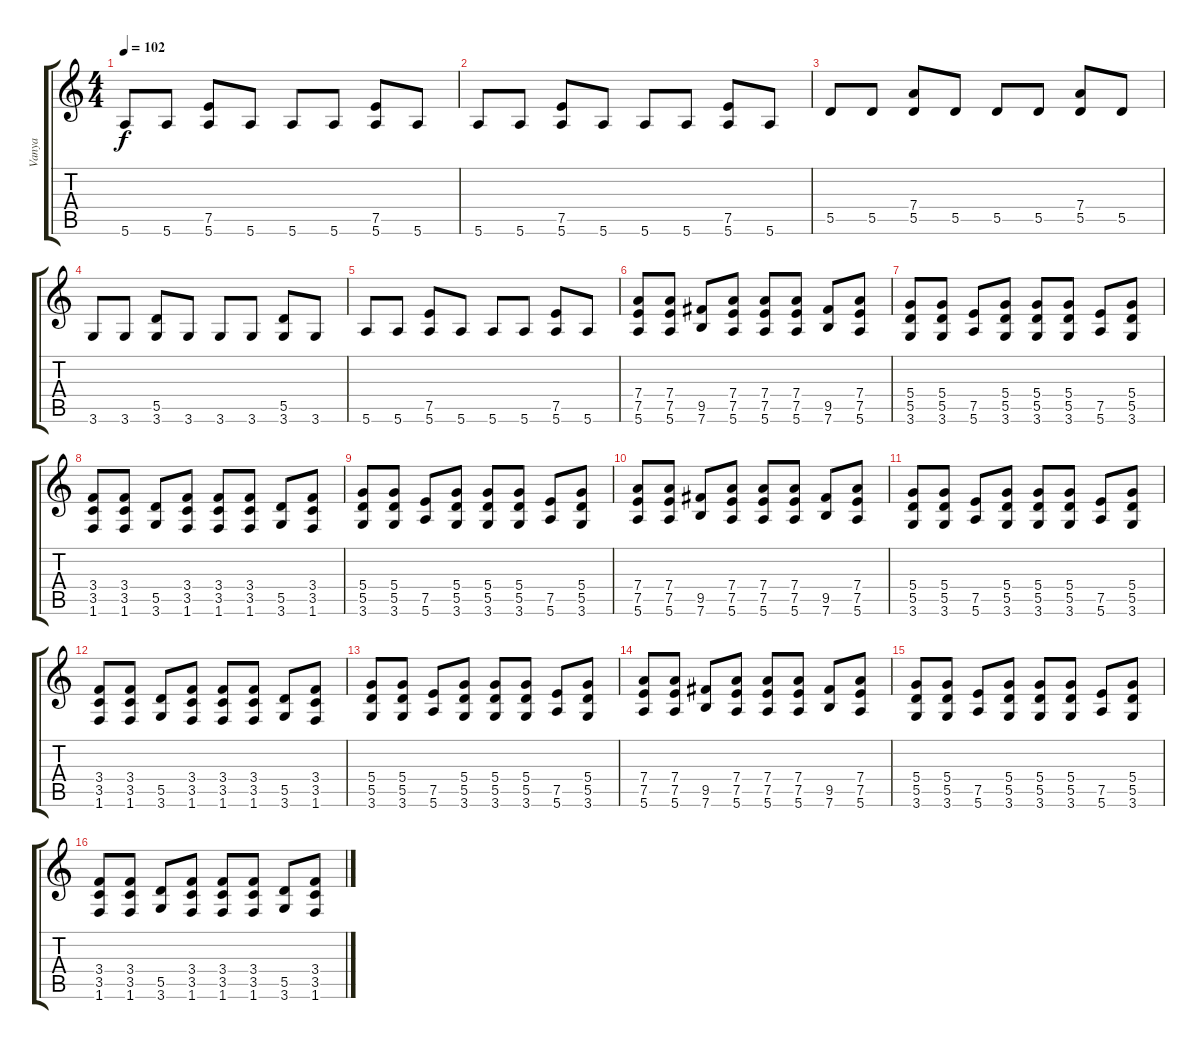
\track ("Vanya" "Vanya") {instrument distortionguitar}
\staff {score tabs}
\tuning (E4 B3 G3 D3 A2 E2) {hide}
\ts (4 4)
\tempo 102
\clef g2
\ks c
5.6.8{dy f} 5.6.8 (7.5 5.6).8 5.6.8 5.6.8 5.6.8 (7.5 5.6).8 5.6.8 |
5.6.8 5.6.8 (7.5 5.6).8 5.6.8 5.6.8 5.6.8 (7.5 5.6).8 5.6.8 |
5.5.8 5.5.8 (7.4 5.5).8 5.5.8 5.5.8 5.5.8 (7.4 5.5).8 5.5.8 |
3.6.8 3.6.8 (5.5 3.6).8 3.6.8 3.6.8 3.6.8 (5.5 3.6).8 3.6.8 |
5.6.8 5.6.8 (7.5 5.6).8 5.6.8 5.6.8 5.6.8 (7.5 5.6).8 5.6.8 |
(7.4 7.5 5.6).8 (7.4 7.5 5.6).8 (9.5 7.6).8 (7.4 7.5 5.6).8 (7.4 7.5 5.6).8 (7.4 7.5 5.6).8 (9.5 7.6).8 (7.4 7.5 5.6).8 |
(5.4 5.5 3.6).8 (5.4 5.5 3.6).8 (7.5 5.6).8 (5.4 5.5 3.6).8 (5.4 5.5 3.6).8 (5.4 5.5 3.6).8 (7.5 5.6).8 (5.4 5.5 3.6).8 |
(3.4 3.5 1.6).8 (3.4 3.5 1.6).8 (5.5 3.6).8 (3.4 3.5 1.6).8 (3.4 3.5 1.6).8 (3.4 3.5 1.6).8 (5.5 3.6).8 (3.4 3.5 1.6).8 |
(5.4 5.5 3.6).8 (5.4 5.5 3.6).8 (7.5 5.6).8 (5.4 5.5 3.6).8 (5.4 5.5 3.6).8 (5.4 5.5 3.6).8 (7.5 5.6).8 (5.4 5.5 3.6).8 |
(7.4 7.5 5.6).8 (7.4 7.5 5.6).8 (9.5 7.6).8 (7.4 7.5 5.6).8 (7.4 7.5 5.6).8 (7.4 7.5 5.6).8 (9.5 7.6).8 (7.4 7.5 5.6).8 |
(5.4 5.5 3.6).8 (5.4 5.5 3.6).8 (7.5 5.6).8 (5.4 5.5 3.6).8 (5.4 5.5 3.6).8 (5.4 5.5 3.6).8 (7.5 5.6).8 (5.4 5.5 3.6).8 |
(3.4 3.5 1.6).8 (3.4 3.5 1.6).8 (5.5 3.6).8 (3.4 3.5 1.6).8 (3.4 3.5 1.6).8 (3.4 3.5 1.6).8 (5.5 3.6).8 (3.4 3.5 1.6).8 |
(5.4 5.5 3.6).8 (5.4 5.5 3.6).8 (7.5 5.6).8 (5.4 5.5 3.6).8 (5.4 5.5 3.6).8 (5.4 5.5 3.6).8 (7.5 5.6).8 (5.4 5.5 3.6).8 |
(7.4 7.5 5.6).8 (7.4 7.5 5.6).8 (9.5 7.6).8 (7.4 7.5 5.6).8 (7.4 7.5 5.6).8 (7.4 7.5 5.6).8 (9.5 7.6).8 (7.4 7.5 5.6).8 |
(5.4 5.5 3.6).8 (5.4 5.5 3.6).8 (7.5 5.6).8 (5.4 5.5 3.6).8 (5.4 5.5 3.6).8 (5.4 5.5 3.6).8 (7.5 5.6).8 (5.4 5.5 3.6).8 |
(3.4 3.5 1.6).8 (3.4 3.5 1.6).8 (5.5 3.6).8 (3.4 3.5 1.6).8 (3.4 3.5 1.6).8 (3.4 3.5 1.6).8 (5.5 3.6).8 (3.4 3.5 1.6).8
